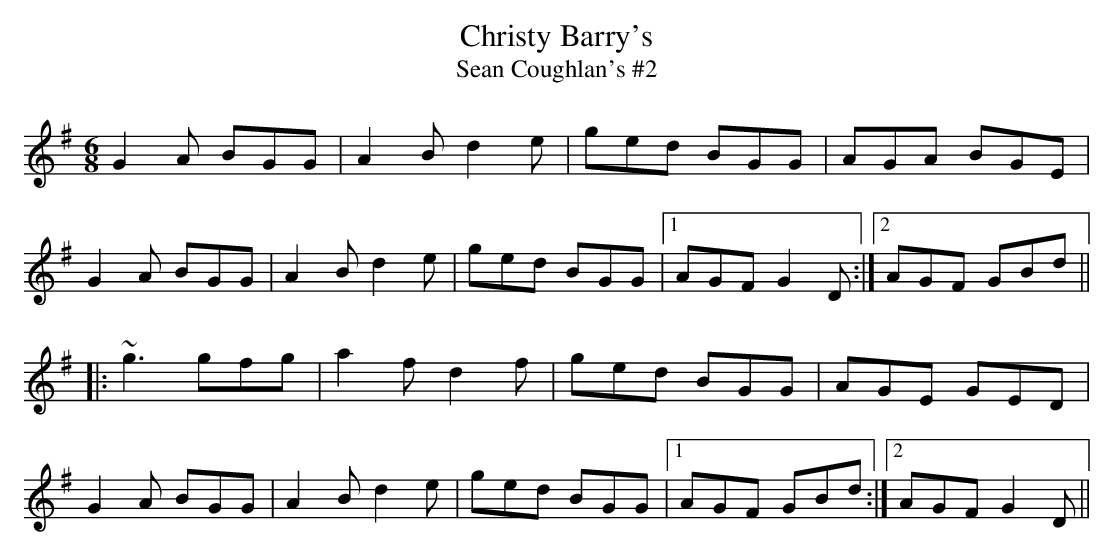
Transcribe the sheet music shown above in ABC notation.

X:1
T:Christy Barry's
T:Sean Coughlan's #2
M:6/8
K:G
G2A BGG|A2B d2e|ged BGG|AGA BGE|
G2A BGG|A2B d2e|ged BGG|1 AGF G2D:|2 AGF GBd||
|:~g3 gfg|a2f d2f|ged BGG|AGE GED|
G2A BGG|A2B d2e|ged BGG|1 AGF GBd:|2 AGF G2D||
